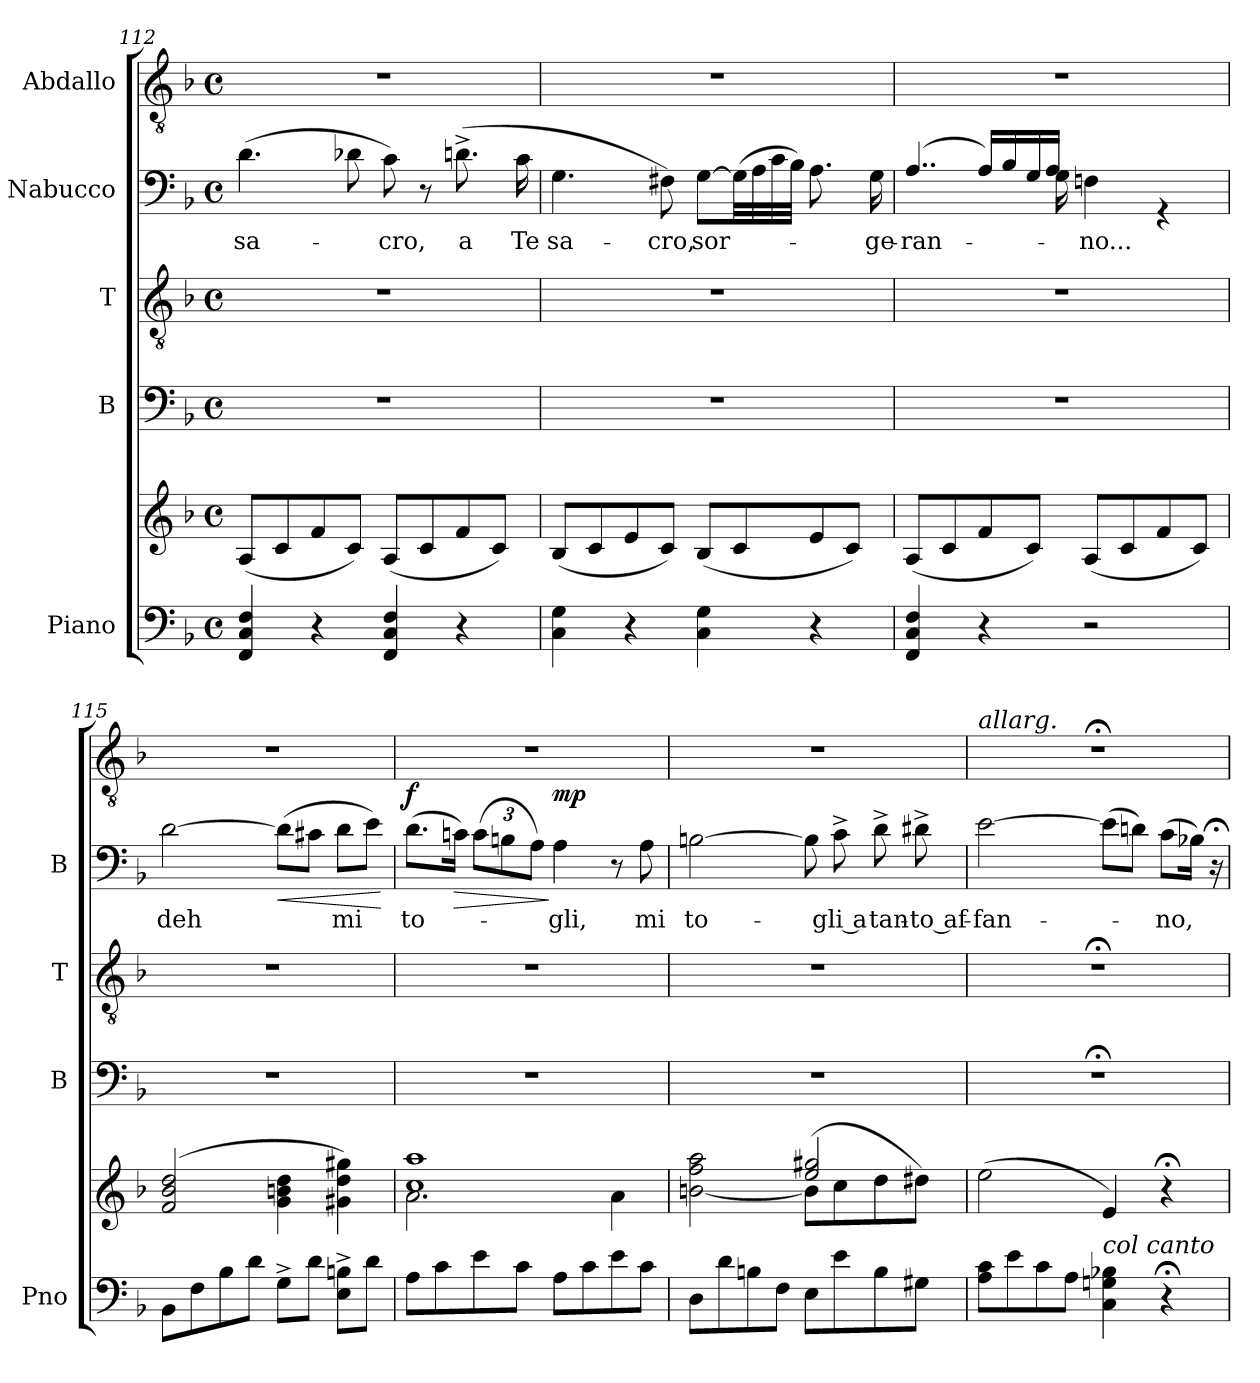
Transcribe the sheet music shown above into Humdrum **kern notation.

**kern	**kern	**kern	**kern	**kern	**text	**dynam	**kern
*part5	*part5	*part4	*part3	*part2	*part2	*part2	*part1
*staff6	*staff5	*staff4	*staff3	*staff2	*staff2	*staff2	*staff1
*I"Piano	*	*I"B	*I"T	*I"Nabucco	*	*	*I"Abdallo
*I'Pno	*	*I'B	*I'T	*I'B	*	*	*
*clefF4	*clefG2	*clefF4	*clefGv2	*clefF4	*	*	*clefGv2
*k[b-]	*k[b-]	*k[b-]	*k[b-]	*k[b-]	*	*	*k[b-]
*M4/4	*M4/4	*M4/4	*M4/4	*M4/4	*	*	*M4/4
*met(c)	*met(c)	*met(c)	*met(c)	*met(c)	*	*	*met(c)
=112	=112	=112	=112	=112	=112	=112	=112
!	!	!	!	!	!LO:LY:b	!	!
4FF/ 4C/ 4F/	(8A/L	1r	1r	(4.d\	sa-	.	1r
.	8c/	.	.	.	.	.	.
4r	8f/	.	.	.	.	.	.
.	8c/J)	.	.	8d-X\	.	.	.
!	!	!	!	!	!LO:LY:b	!	!
4FF/ 4C/ 4F/	(8A/L	.	.	8c\)	-cro,	.	.
.	8c/	.	.	8r	.	.	.
!	!	!	!	!	!LO:LY:b	!	!
4r	8f/	.	.	(8.dn^\	a	.	.
.	8c/J)	.	.	.	.	.	.
!	!	!	!	!	!LO:LY:b	!	!
.	.	.	.	16c\	Te	.	.
=113	=113	=113	=113	=113	=113	=113	=113
!	!	!	!	!	!LO:LY:b	!	!
4C\ 4G\	(8B-/L	1r	1r	4.G\	sa-	.	1r
.	8c/	.	.	.	.	.	.
4r	8e/	.	.	.	.	.	.
!	!	!	!	!	!LO:LY:b	!	!
.	8c/J)	.	.	8F#X\)	-cro,	.	.
!	!	!	!	!	!LO:LY:b	!	!
4C\ 4G\	(8B-/L	.	.	[8G\L	sor-	.	.
.	8c/	.	.	(32G\LL]	.	.	.
.	.	.	.	32A\	.	.	.
.	.	.	.	32c\	.	.	.
.	.	.	.	32B-\JJJ)	.	.	.
4r	8e/	.	.	8.A\	.	.	.
.	8c/J)	.	.	.	.	.	.
!	!	!	!	!	!LO:LY:b	!	!
.	.	.	.	16G\	-ge-	.	.
=114	=114	=114	=114	=114	=114	=114	=114
!	!	!	!	!	!LO:LY:b	!	!
*	*	*	*	*^	*	*	*
4FF/ 4C/ 4F/	(8A/L	1r	1r	(4..A/	4ryy	-ran-	.	1r
.	8c/	.	.	.	.	.	.	.
4r	8f/	.	.	.	16A!/LL)	.	.	.
.	.	.	.	.	16B-!/	.	.	.
.	8c/J)	.	.	.	16G!/	.	.	.
.	.	.	.	16G\	16A!/JJ	.	.	.
!	!	!	!	!	!	!LO:LY:b	!	!
2r	(8A/L	.	.	4Fn\	2ryy	-no...	.	.
.	8c/	.	.	.	.	.	.	.
.	8f/	.	.	4rGG	.	.	.	.
.	8c/J)	.	.	.	.	.	.	.
*	*	*	*	*v	*v	*	*	*
!!LO:LB:g=z
=115	=115	=115	=115	=115	=115	=115	=115
!	!	!	!	!	!LO:LY:b	!	!
8BB-\L	(2f/ 2b-/ 2dd/	1r	1r	[2d\	deh	.	1r
8F\	.	.	.	.	.	.	.
8B-\	.	.	.	.	.	.	.
8d\J	.	.	.	.	.	.	.
!	!	!	!	!	!	!LO:HP:b	!
8G^\L	4g\ 4bn\ 4dd\	.	.	(8d\L]	.	<	.
8d\J	.	.	.	8c#X\J	.	.	.
!	!	!	!	!	!LO:LY:b	!	!
8E\^ 8Bn\^L	4g#X\ 4dd\ 4gg#X\)	.	.	8d\L	mi	.	.
8d\J	.	.	.	8e\J)	.	.	.
.	.	.	.	.	.	[	.
=116	=116	=116	=116	=116	=116	=116	=116
*	*^	*	*	*	*	*	*
!	!	!	!	!	!	!LO:LY:b	!LO:DY:a	!
8A\L	1cc 1aa	2.a\	1r	1r	(8.d\L	to-	f	1r
8c\	.	.	.	.	.	.	.	.
!	!	!	!	!	!	!	!LO:HP:b	!
.	.	.	.	.	16cn\Jk)	.	>	.
*	*	*	*	*	*Xbrackettup	*	*	*
8e\	.	.	.	.	(12c\L	.	.	.
.	.	.	.	.	12Bn\	.	.	.
8c\J	.	.	.	.	.	.	.	.
.	.	.	.	.	12A\J)	.	.	.
!	!	!	!	!	!	!LO:LY:b	!LO:DY:n=1:a	!
8A\L	.	.	.	.	4A\	-gli,	] mp	.
8c\	.	.	.	.	.	.	.	.
8e\	.	4a\	.	.	8r	.	.	.
!	!	!	!	!	!	!LO:LY:b	!	!
8c\J	.	.	.	.	8A\	mi	.	.
=117	=117	=117	=117	=117	=117	=117	=117	=117
!	!	!	!	!	!	!LO:LY:b	!	!
8D\L	[2bn\ 2ff\ 2aa\	2ryy	1r	1r	[2Bn\	to-	.	1r
8d\	.	.	.	.	.	.	.	.
8Bn\	.	.	.	.	.	.	.	.
8F\J	.	.	.	.	.	.	.	.
8E\L	(>8b\L]	2ee/ 2gg#X/	.	.	8B\]	.	.	.
!	!	!	!	!	!	!LO:LY:b	!	!
8e\	8cc\	.	.	.	8c^\	-gli a	.	.
!	!	!	!	!	!	!LO:LY:b	!	!
8B\	8dd\	.	.	.	8d^\	tan-	.	.
!	!	!	!	!	!	!LO:LY:b	!	!
8G#X\J	8dd#X\J)	.	.	.	8d#X^\	-to af-	.	.
*	*v	*v	*	*	*	*	*	*
=118	=118	=118	=118	=118	=118	=118	=118
!	!	!	!	!	!	!	!LO:TX:a:i:t=allarg.
!	!	!	!	!	!LO:LY:b	!	!
8A\ 8c\L	(2ee\	1r;<	1r;<	[2e\	-fan-	.	1r;<
8e\	.	.	.	.	.	.	.
8c\	.	.	.	.	.	.	.
8A\J	.	.	.	.	.	.	.
!LO:TX:a:i:t=col canto	!	!	!	!	!	!	!
4C\ 4Gn\ 4B-X\	4e/)	.	.	(8e\L]	.	.	.
.	.	.	.	8dn\J)	.	.	.
!	!	!	!	!	!LO:LY:b	!	!
4r;<	4r;<	.	.	(8c\L	-no,	.	.
.	.	.	.	16B-X\Jk)	.	.	.
.	.	.	.	16r;<	.	.	.
=	=	=	=	=	=	=	=
*-	*-	*-	*-	*-	*-	*-	*-
